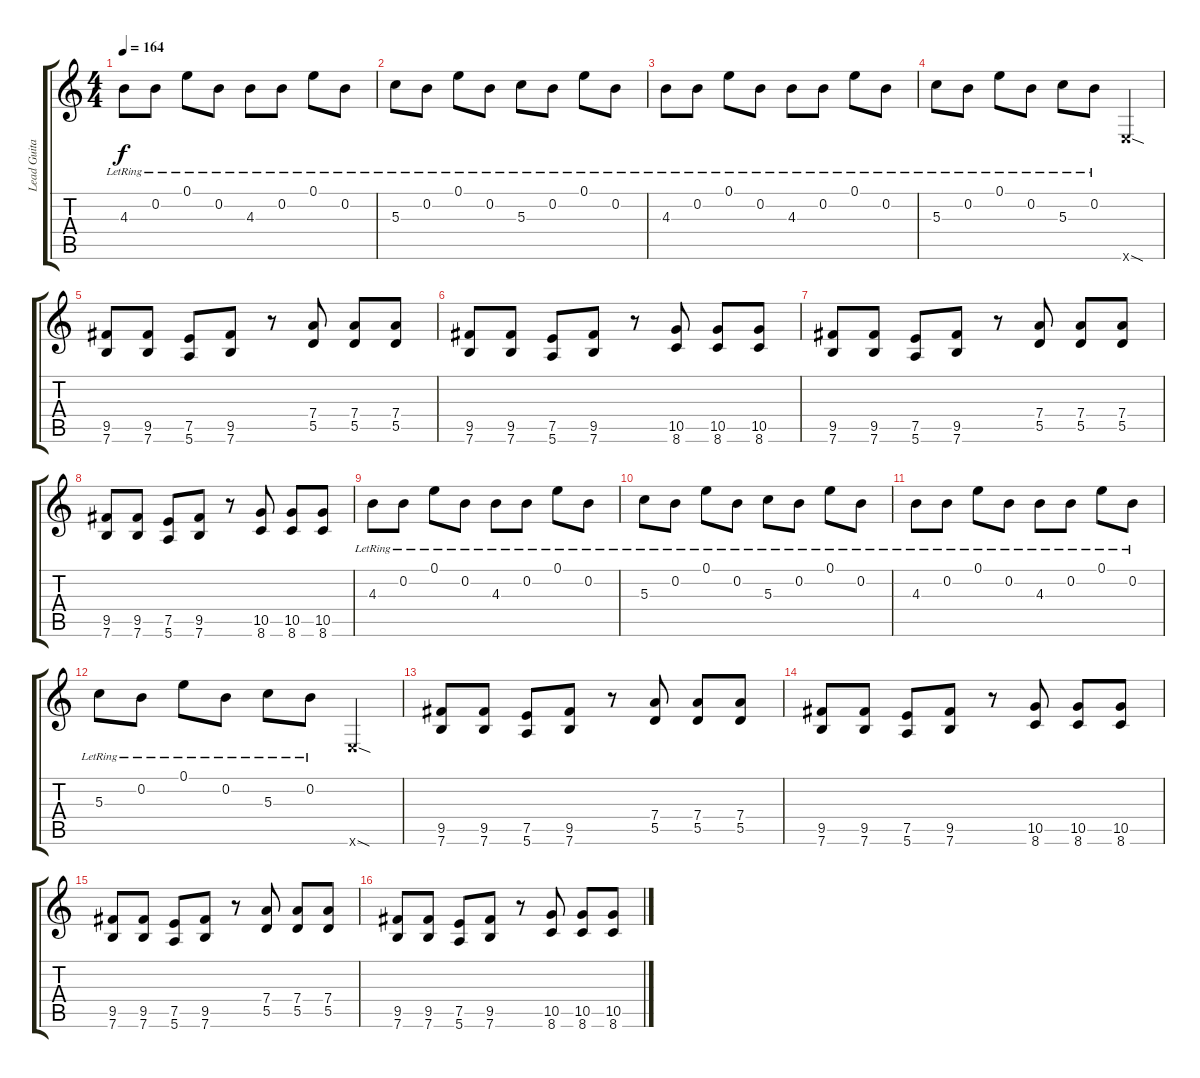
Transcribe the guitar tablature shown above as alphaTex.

\track ("Lead Guitar" "Lead Guita") {instrument distortionguitar}
\staff {score tabs}
\tuning (E4 B3 G3 D3 A2 E2) {hide}
\ts (4 4)
\tempo 164
\clef g2
\ks c
4.3{lr}.8{dy f} 0.2{lr}.8 0.1{lr}.8 0.2{lr}.8 4.3{lr}.8 0.2{lr}.8 0.1{lr}.8 0.2{lr}.8 |
5.3{lr}.8 0.2{lr}.8 0.1{lr}.8 0.2{lr}.8 5.3{lr}.8 0.2{lr}.8 0.1{lr}.8 0.2{lr}.8 |
4.3{lr}.8 0.2{lr}.8 0.1{lr}.8 0.2{lr}.8 4.3{lr}.8 0.2{lr}.8 0.1{lr}.8 0.2{lr}.8 |
5.3{lr}.8 0.2{lr}.8 0.1{lr}.8 0.2{lr}.8 5.3{lr}.8 0.2{lr}.8 0.6{sod x}.4 |
(9.5 7.6).8 (9.5 7.6).8 (7.5 5.6).8 (9.5 7.6).8 r.8 (7.4 5.5).8 (7.4 5.5).8 (7.4 5.5).8 |
(9.5 7.6).8 (9.5 7.6).8 (7.5 5.6).8 (9.5 7.6).8 r.8 (10.5 8.6).8 (10.5 8.6).8 (10.5 8.6).8 |
(9.5 7.6).8 (9.5 7.6).8 (7.5 5.6).8 (9.5 7.6).8 r.8 (7.4 5.5).8 (7.4 5.5).8 (7.4 5.5).8 |
(9.5 7.6).8 (9.5 7.6).8 (7.5 5.6).8 (9.5 7.6).8 r.8 (10.5 8.6).8 (10.5 8.6).8 (10.5 8.6).8 |
4.3{lr}.8 0.2{lr}.8 0.1{lr}.8 0.2{lr}.8 4.3{lr}.8 0.2{lr}.8 0.1{lr}.8 0.2{lr}.8 |
5.3{lr}.8 0.2{lr}.8 0.1{lr}.8 0.2{lr}.8 5.3{lr}.8 0.2{lr}.8 0.1{lr}.8 0.2{lr}.8 |
4.3{lr}.8 0.2{lr}.8 0.1{lr}.8 0.2{lr}.8 4.3{lr}.8 0.2{lr}.8 0.1{lr}.8 0.2{lr}.8 |
5.3{lr}.8 0.2{lr}.8 0.1{lr}.8 0.2{lr}.8 5.3{lr}.8 0.2{lr}.8 0.6{sod x}.4 |
(9.5 7.6).8 (9.5 7.6).8 (7.5 5.6).8 (9.5 7.6).8 r.8 (7.4 5.5).8 (7.4 5.5).8 (7.4 5.5).8 |
(9.5 7.6).8 (9.5 7.6).8 (7.5 5.6).8 (9.5 7.6).8 r.8 (10.5 8.6).8 (10.5 8.6).8 (10.5 8.6).8 |
(9.5 7.6).8 (9.5 7.6).8 (7.5 5.6).8 (9.5 7.6).8 r.8 (7.4 5.5).8 (7.4 5.5).8 (7.4 5.5).8 |
(9.5 7.6).8 (9.5 7.6).8 (7.5 5.6).8 (9.5 7.6).8 r.8 (10.5 8.6).8 (10.5 8.6).8 (10.5 8.6).8
